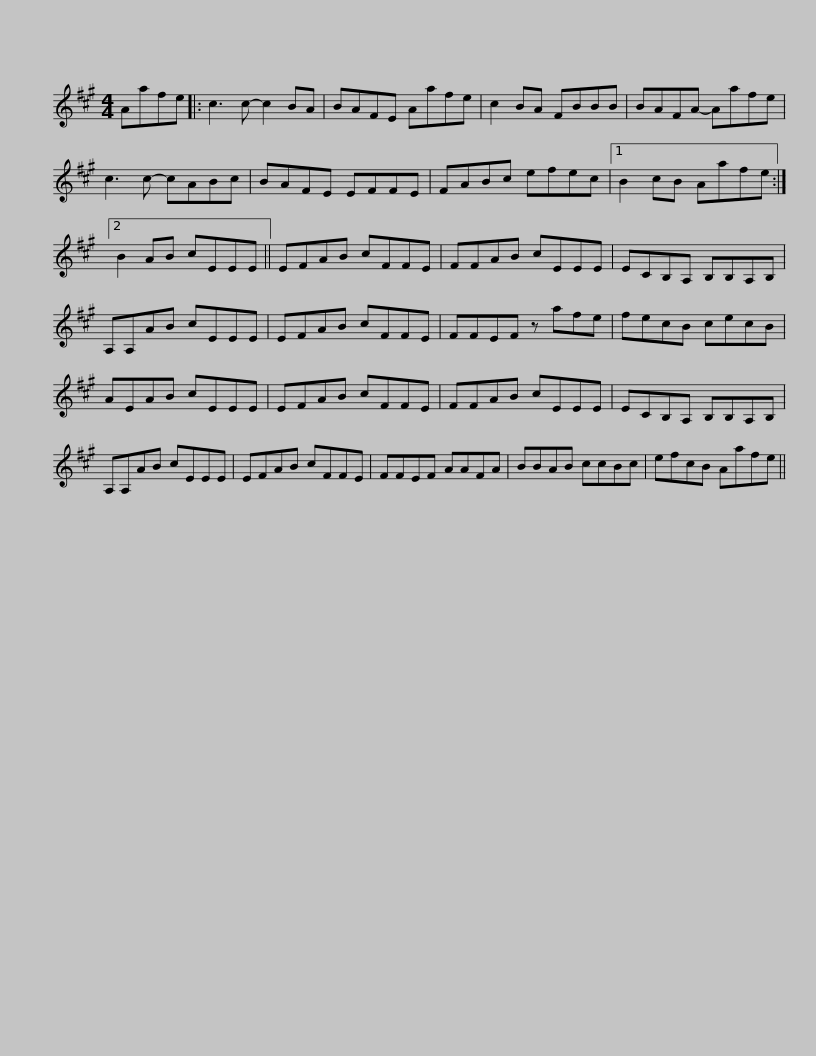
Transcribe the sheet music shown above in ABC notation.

X:1
L:1/8
M:4/4
I:linebreak $
K:A
V:1 treble
V:1
 Aafe |: c3 c- c2 BA | BAFE Aafe | c2 BA FBBB | BAFA- Aafe | %5
 c3 c- cABc |$ BAFE EFFE | FABc efec |1 B2 cB Aafe :|2 B2 AB cEEE || %10
 EFAB cFFE |$ FFAB cEEE | ECB,A, B,B,A,B, | A,A,AB cEEE | EFAB cFFE | %15
 FFEF z afe |$ fecB cecB | AEAB cEEE | EFAB cFFE | FFAB cEEE | %20
 ECB,A, B,B,A,B, |$ A,A,AB cEEE | EFAB cFFE | FFEF AAFA | BBAB ccBc | %25
 efcB Aafe || %26
